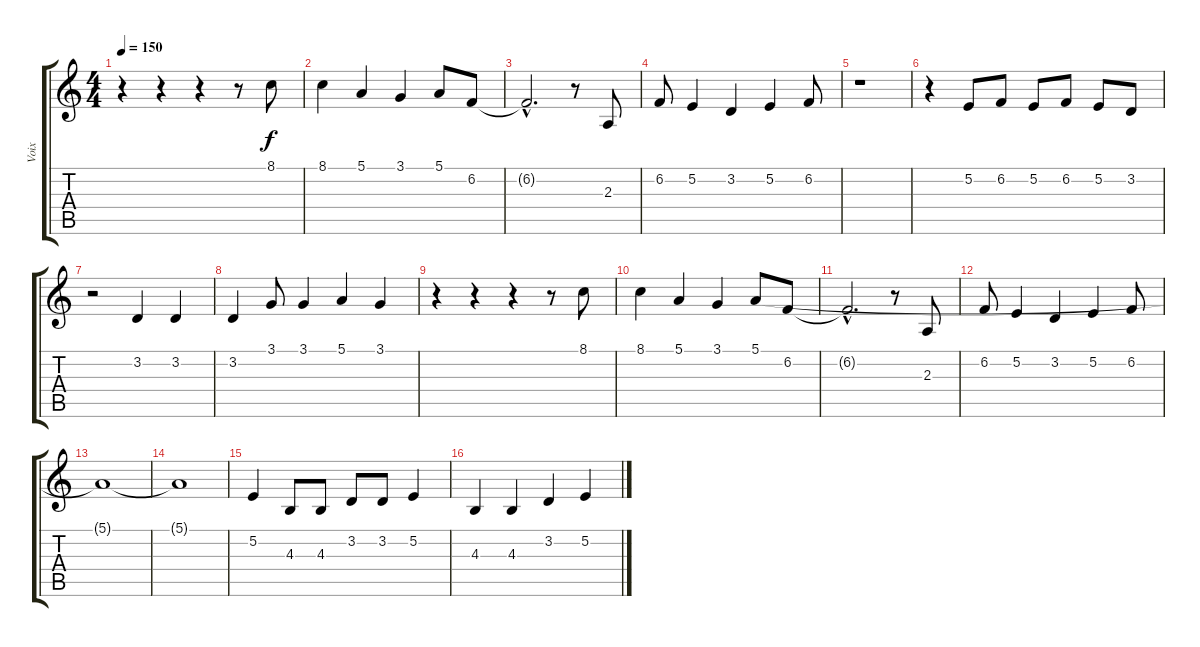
\track ("Voix" "Voix") {instrument electricgrandpiano}
\staff {score tabs}
\tuning (E4 B3 G3 D3 A2 E2) {hide}
\ts (4 4)
\tempo 150
\clef g2
\ks c
r.4{dy f} r.4 r.4 r.8 8.1.8 |
8.1.4 5.1.4 3.1.4 5.1.8 6.2.8 |
6.2{hac t}.2{d} r.8 2.3.8 |
6.2.8 5.2.4 3.2.4 5.2.4 6.2.8 |
r.1 |
r.4 5.2.8 6.2.8 5.2.8 6.2.8 5.2.8 3.2.8 |
r.2 3.2.4 3.2.4 |
3.2.4 3.1.8 3.1.4 5.1.4 3.1.4 |
r.4 r.4 r.4 r.8 8.1.8 |
8.1.4 5.1.4 3.1.4 5.1.8 6.2.8 |
6.2{hac t}.2{d} r.8 2.3.8 |
6.2.8 5.2.4 3.2.4 5.2.4 6.2.8 |
5.1{t}.1 |
5.1{t}.1 |
5.2.4 4.3.8 4.3.8 3.2.8 3.2.8 5.2.4 |
4.3.4 4.3.4 3.2.4 5.2.4
